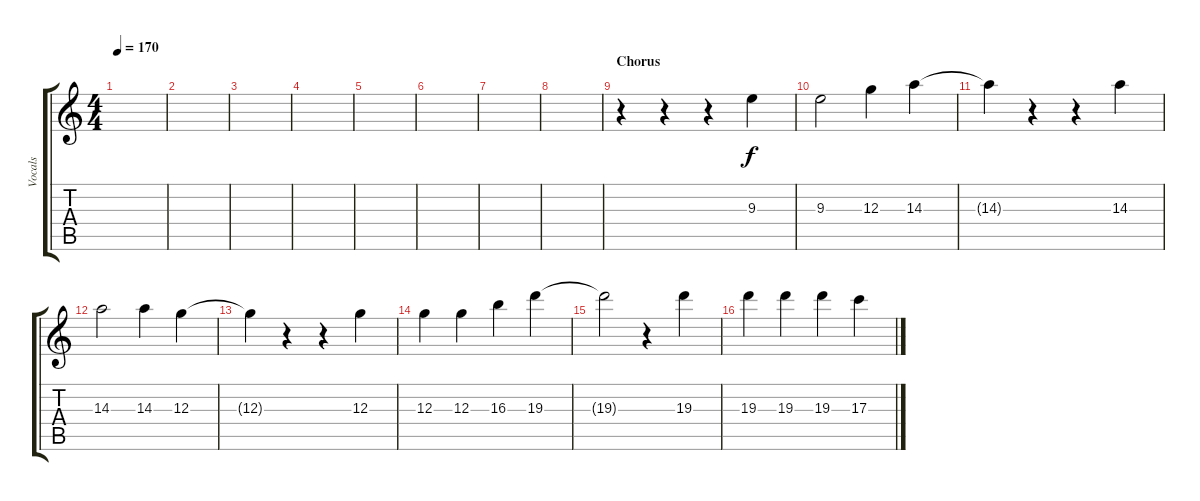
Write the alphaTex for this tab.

\track ("Vocals" "Vocals") {instrument contrabass}
\staff {score tabs}
\tuning (E4 B3 G3 D3 A2 E2) {hide}
\ts (4 4)
\section ("" "")
\tempo 170
\clef g2
\ks c
|
|
|
|
|
|
|
|
\section ("" "Chorus")
r.4 r.4 r.4 9.3.4 |
9.3.2 12.3.4 14.3.4 |
14.3{t}.4 r.4 r.4 14.3.4 |
14.3.2 14.3.4 12.3.4 |
12.3{t}.4 r.4 r.4 12.3.4 |
12.3.4 12.3.4 16.3.4 19.3.4 |
19.3{t}.2 r.4 19.3.4 |
19.3.4 19.3.4 19.3.4 17.3.4
